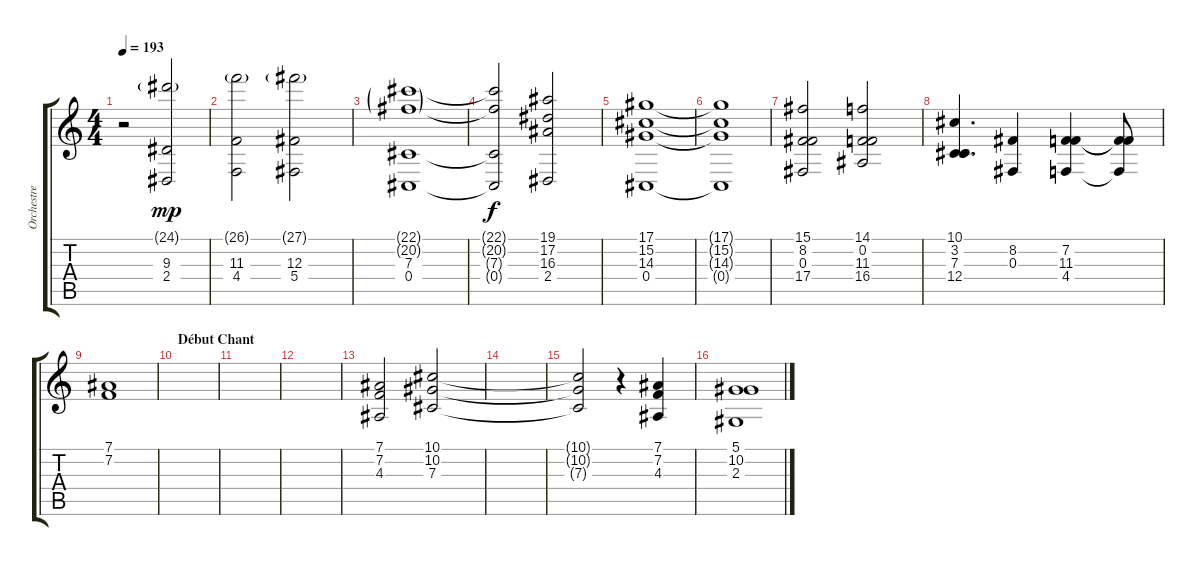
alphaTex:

\track ("Orchestre" "Orchestre") {instrument violin}
\staff {score tabs}
\tuning (Eb4 Bb3 Gb3 Db3 Ab2 Eb2) {hide}
\ts (4 4)
\tempo 193
\clef g2
\ks c
r.2{dy f} (24.1{g} 9.3 2.4).2{dy mp} |
(26.1{g} 11.3 4.4).2 (27.1{g} 12.3 5.4).2 |
(22.1{g} 20.2{g} 7.3 0.4).1 |
(22.1{t} 20.2{t} 7.3{t} 0.4{t}).2{dy f} (19.1 17.2 16.3 2.4).2 |
(17.1 15.2 14.3 0.4).1 |
(17.1{t} 15.2{t} 14.3{t} 0.4{t}).1 |
(15.1 8.2 0.3 17.4).2 (14.1 0.2 11.3 16.4).2 |
(10.1 3.2 7.3 12.4).4{d} (8.2 0.3).4 (7.2 11.3 4.4).4 (7.2{t} 11.3{t} 4.4{t}).8 |
(7.1 7.2).1 |
\section ("" "Début Chant")
|
|
|
(7.1 7.2 4.3).2 (10.1 10.2 7.3).2 |
|
(10.1{t} 10.2{t} 7.3{t}).2 r.4 (7.1 7.2 4.3).4 |
(5.1 10.2 2.3).1
